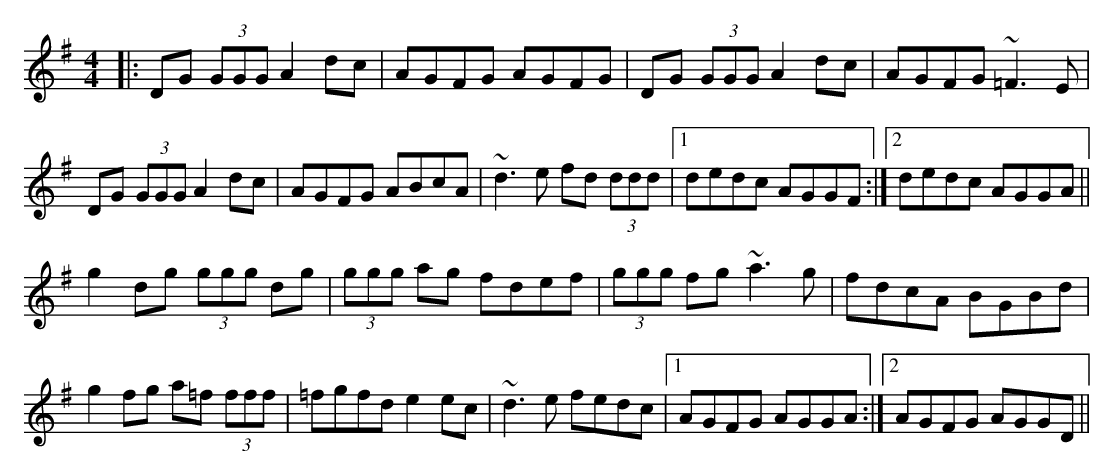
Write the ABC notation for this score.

X:1
M:4/4
K:G
|:DG (3GGG A2 dc|AGFG AGFG|DG (3GGG A2 dc|AGFG ~=F3 E|
DG (3GGG A2 dc|AGFG ABcA|~d3 e fd (3ddd|1 dedc AGGF:|2 dedc AGGA||
g2 dg (3ggg dg|(3ggg ag fdef|(3ggg fg ~a3 g|fdcA BGBd|
g2 fg a=f (3fff|=fgfd e2 ec|~d3 e fedc|1 AGFG AGGA:|2 AGFG AGGD||
